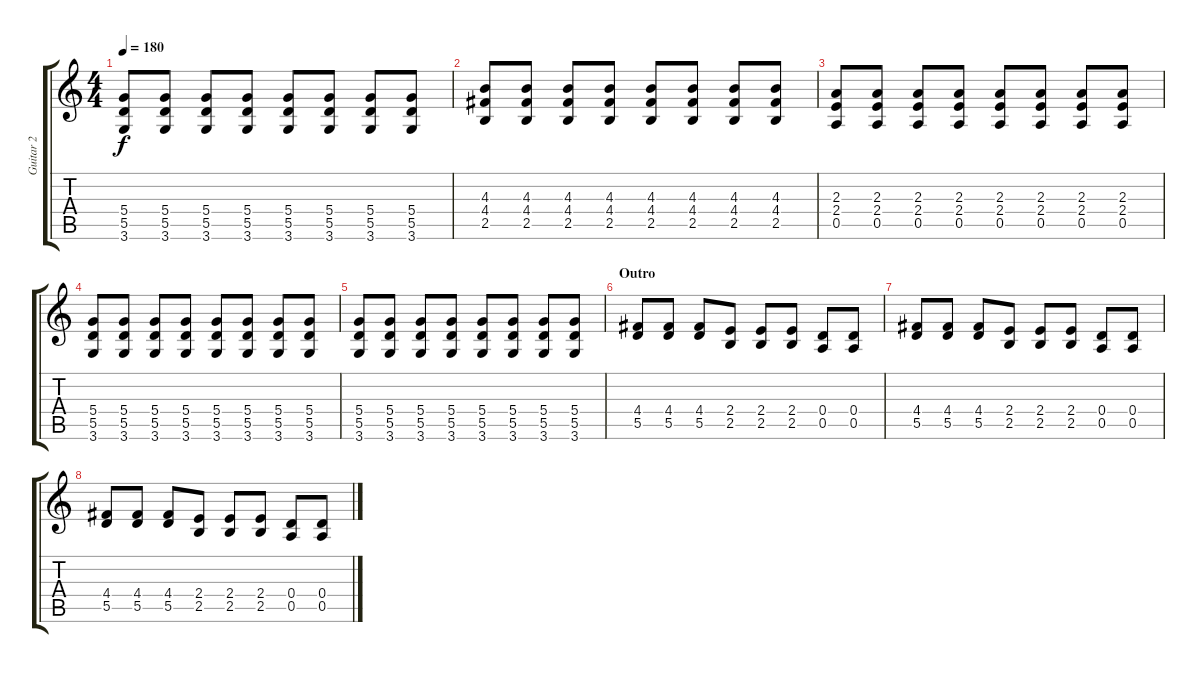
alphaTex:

\track ("Guitar 2" "Guitar 2") {instrument distortionguitar}
\staff {score tabs}
\tuning (E4 B3 G3 D3 A2 E2) {hide}
\ts (4 4)
\tempo 180
\clef g2
\ks c
(5.4 5.5 3.6).8{dy f} (5.4 5.5 3.6).8 (5.4 5.5 3.6).8 (5.4 5.5 3.6).8 (5.4 5.5 3.6).8 (5.4 5.5 3.6).8 (5.4 5.5 3.6).8 (5.4 5.5 3.6).8 |
(4.3 4.4 2.5).8 (4.3 4.4 2.5).8 (4.3 4.4 2.5).8 (4.3 4.4 2.5).8 (4.3 4.4 2.5).8 (4.3 4.4 2.5).8 (4.3 4.4 2.5).8 (4.3 4.4 2.5).8 |
(2.3 2.4 0.5).8 (2.3 2.4 0.5).8 (2.3 2.4 0.5).8 (2.3 2.4 0.5).8 (2.3 2.4 0.5).8 (2.3 2.4 0.5).8 (2.3 2.4 0.5).8 (2.3 2.4 0.5).8 |
(5.4 5.5 3.6).8 (5.4 5.5 3.6).8 (5.4 5.5 3.6).8 (5.4 5.5 3.6).8 (5.4 5.5 3.6).8 (5.4 5.5 3.6).8 (5.4 5.5 3.6).8 (5.4 5.5 3.6).8 |
(5.4 5.5 3.6).8 (5.4 5.5 3.6).8 (5.4 5.5 3.6).8 (5.4 5.5 3.6).8 (5.4 5.5 3.6).8 (5.4 5.5 3.6).8 (5.4 5.5 3.6).8 (5.4 5.5 3.6).8 |
\section ("" "Outro")
(4.4 5.5).8 (4.4 5.5).8 (4.4 5.5).8 (2.4 2.5).8 (2.4 2.5).8 (2.4 2.5).8 (0.4 0.5).8 (0.4 0.5).8 |
(4.4 5.5).8 (4.4 5.5).8 (4.4 5.5).8 (2.4 2.5).8 (2.4 2.5).8 (2.4 2.5).8 (0.4 0.5).8 (0.4 0.5).8 |
(4.4 5.5).8 (4.4 5.5).8 (4.4 5.5).8 (2.4 2.5).8 (2.4 2.5).8 (2.4 2.5).8 (0.4 0.5).8 (0.4 0.5).8
